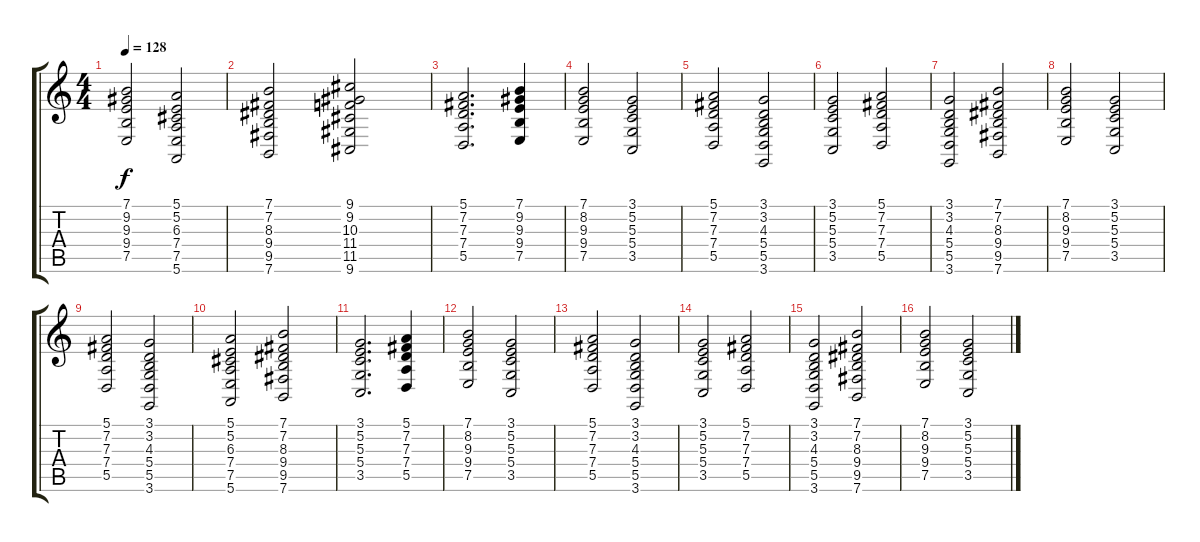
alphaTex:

\track "" {instrument synthstrings2}
\staff {score tabs}
\tuning (E4 B3 G3 D3 A2 E2) {hide}
\ts (4 4)
\tempo 128
\clef g2
\ks c
(7.1 9.2 9.3 9.4 7.5).2{dy f} (5.1 5.2 6.3 7.4 7.5 5.6).2 |
(7.1 7.2 8.3 9.4 9.5 7.6).2 (9.1 9.2 10.3 11.4 11.5 9.6).2 |
(5.1 7.2 7.3 7.4 5.5).2{d} (7.1 9.2 9.3 9.4 7.5).4 |
(7.1 8.2 9.3 9.4 7.5).2 (3.1 5.2 5.3 5.4 3.5).2 |
(5.1 7.2 7.3 7.4 5.5).2 (3.1 3.2 4.3 5.4 5.5 3.6).2 |
(3.1 5.2 5.3 5.4 3.5).2 (5.1 7.2 7.3 7.4 5.5).2 |
(3.1 3.2 4.3 5.4 5.5 3.6).2 (7.1 7.2 8.3 9.4 9.5 7.6).2 |
(7.1 8.2 9.3 9.4 7.5).2 (3.1 5.2 5.3 5.4 3.5).2 |
(5.1 7.2 7.3 7.4 5.5).2 (3.1 3.2 4.3 5.4 5.5 3.6).2 |
(5.1 5.2 6.3 7.4 7.5 5.6).2 (7.1 7.2 8.3 9.4 9.5 7.6).2 |
(3.1 5.2 5.3 5.4 3.5).2{d} (5.1 7.2 7.3 7.4 5.5).4 |
(7.1 8.2 9.3 9.4 7.5).2 (3.1 5.2 5.3 5.4 3.5).2 |
(5.1 7.2 7.3 7.4 5.5).2{txt ""} (3.1 3.2 4.3 5.4 5.5 3.6).2 |
(3.1 5.2 5.3 5.4 3.5).2 (5.1 7.2 7.3 7.4 5.5).2 |
(3.1 3.2 4.3 5.4 5.5 3.6).2 (7.1 7.2 8.3 9.4 9.5 7.6).2 |
(7.1 8.2 9.3 9.4 7.5).2 (3.1 5.2 5.3 5.4 3.5).2
